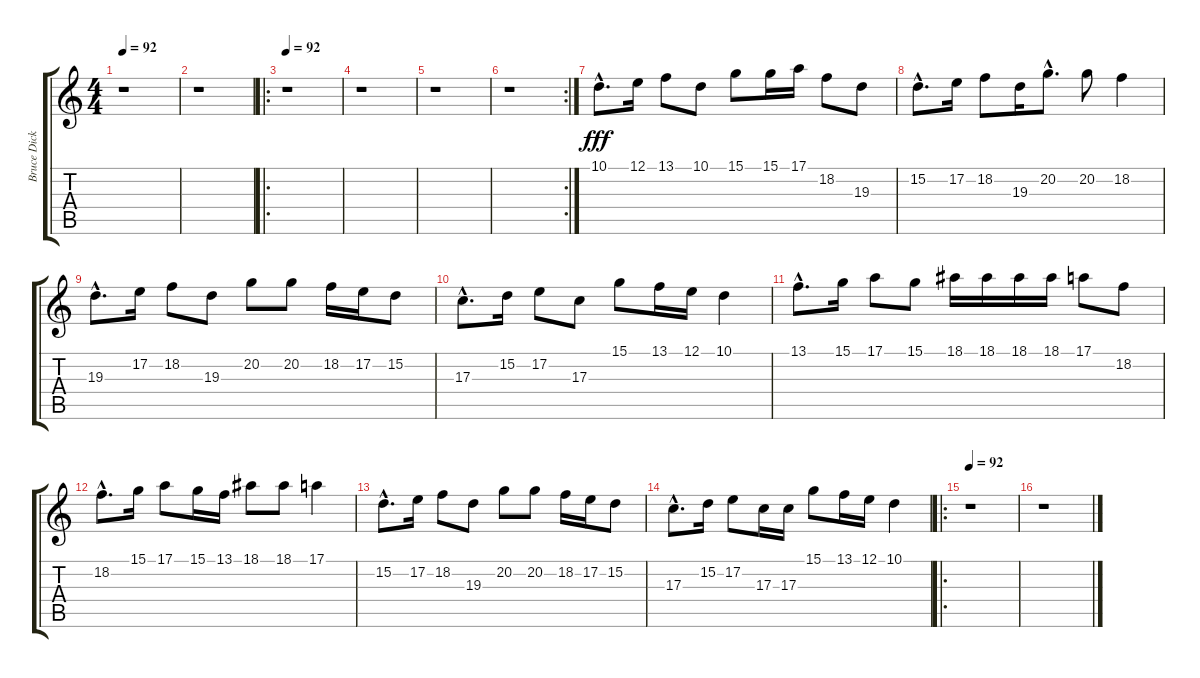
\track ("Bruce Dickinson" "Bruce Dick") {instrument choiraahs}
\staff {score tabs}
\tuning (E4 B3 G3 D3 A2 E2) {hide}
\ts (4 4)
\tempo 92
\clef g2
\ks c
r.1{dy fff} |
r.1 |
\ro
\tempo 92
r.1 |
r.1 |
r.1 |
\rc 2
r.1 |
10.1{hac}.8{d} 12.1.16 13.1.8 10.1.8 15.1.8 15.1.16 17.1.16 18.2.8 19.3.8 |
15.2{hac}.8{d} 17.2.16 18.2.8 19.3.16 20.2{hac}.8{d} 20.2.8 18.2.4 |
19.3{hac}.8{d} 17.2.16 18.2.8 19.3.8 20.2.8 20.2.8 18.2.16 17.2.16 15.2.8 |
17.3{hac}.8{d} 15.2.16 17.2.8 17.3.8 15.1.8 13.1.16 12.1.16 10.1.4 |
13.1{hac}.8{d} 15.1.16 17.1.8 15.1.8 18.1.16 18.1.16 18.1.16 18.1.16 17.1.8 18.2.8 |
18.2{hac}.8{d} 15.1.16 17.1.8 15.1.16 13.1.16 18.1.8 18.1.8 17.1.4 |
15.2{hac}.8{d} 17.2.16 18.2.8 19.3.8 20.2.8 20.2.8 18.2.16 17.2.16 15.2.8 |
17.3{hac}.8{d} 15.2.16 17.2.8 17.3.16 17.3.16 15.1.8 13.1.16 12.1.16 10.1.4 |
\ro
\tempo 92
r.1 |
r.1
